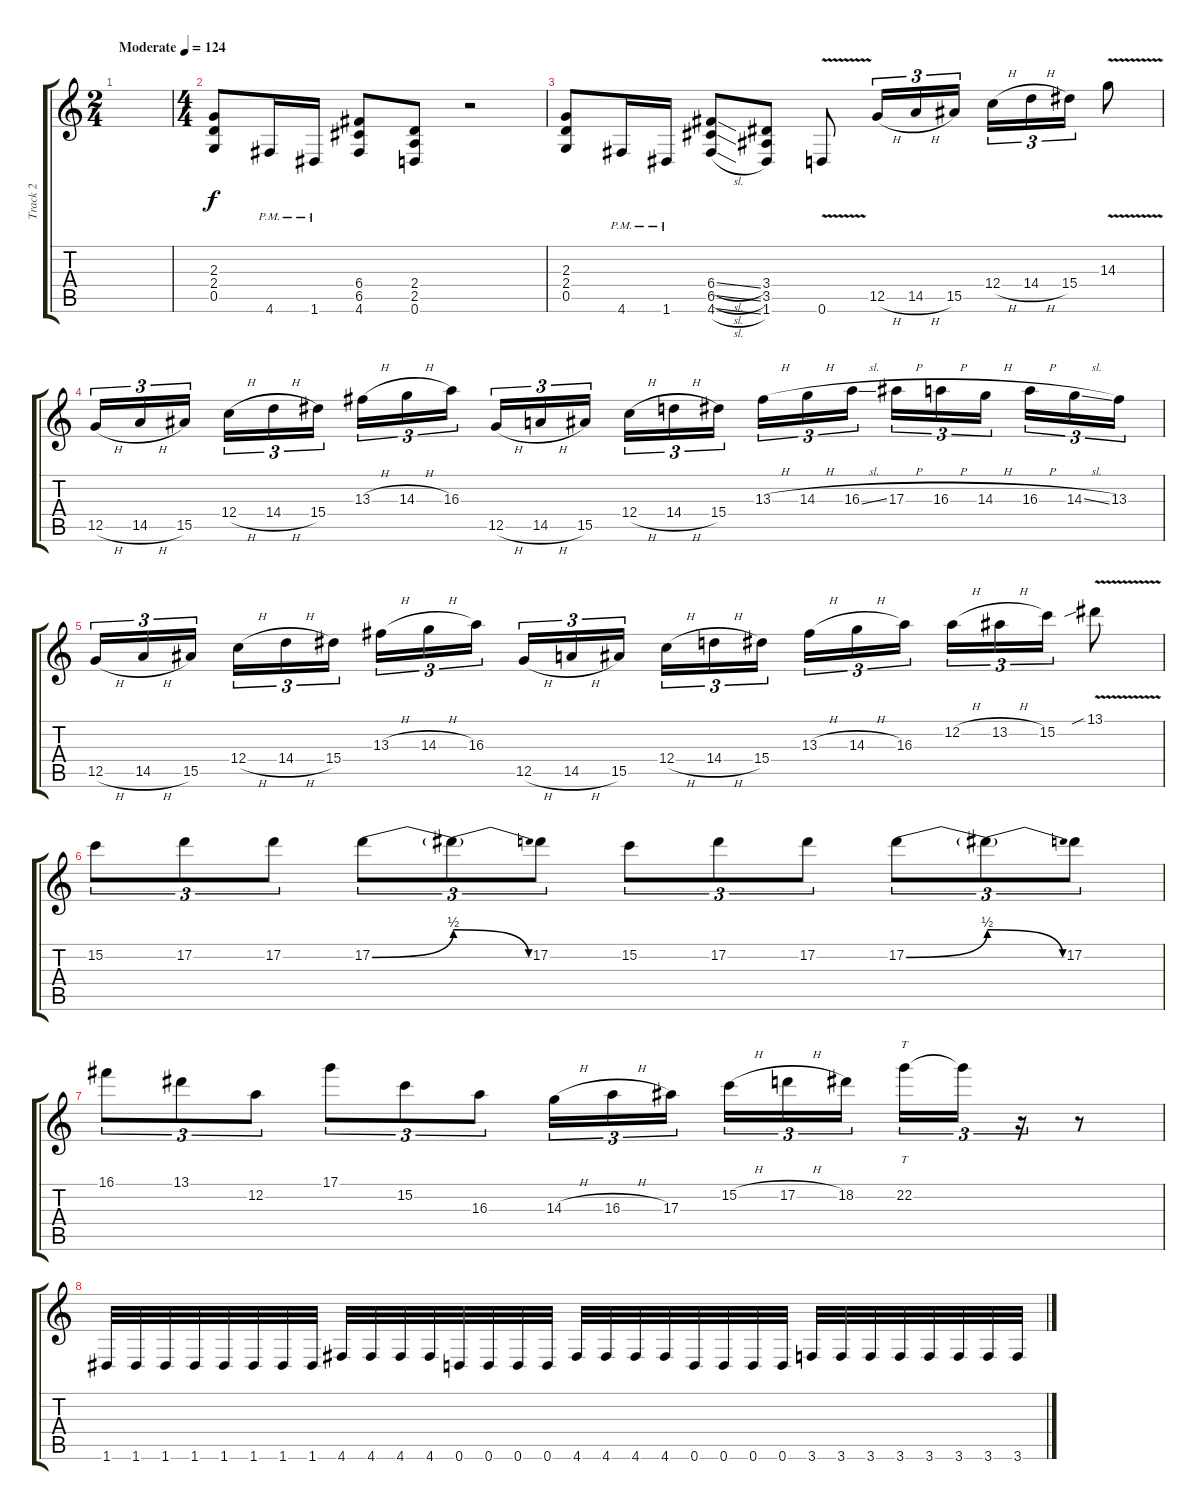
\track ("Track 2" "Track 2") {instrument distortionguitar}
\staff {score tabs}
\tuning (D4 A3 F3 C3 G2 D2) {hide}
\ts (2 4)
\tempo (124 "Moderate")
\clef g2
\ks c
|
\ts (4 4)
(2.3 2.4 0.5).8 4.6{pm}.16 1.6{pm}.16 (6.4 6.5 4.6).8 (2.4 2.5 0.6).8 r.2 |
(2.3 2.4 0.5).8 4.6{pm}.16 1.6{pm}.16 (6.4{sl} 6.5{sl} 4.6{sl}).8 (3.4 3.5 1.6).8 0.6{v}.8 12.5{h}.16{tu (3 2)} 14.5{h}.16{tu (3 2)} 15.5.16{tu (3 2)} 12.4{h}.16{tu (3 2)} 14.4{h}.16{tu (3 2)} 15.4.16{tu (3 2)} 14.3{v}.8 |
12.5{h}.16{tu (3 2)} 14.5{h}.16{tu (3 2)} 15.5.16{tu (3 2) beam splitsecondary} 12.4{h}.16{tu (3 2)} 14.4{h}.16{tu (3 2)} 15.4.16{tu (3 2)} 13.3{h}.16{tu (3 2)} 14.3{h}.16{tu (3 2)} 16.3.16{tu (3 2) beam splitsecondary} 12.5{h}.16{tu (3 2)} 14.5{h}.16{tu (3 2)} 15.5.16{tu (3 2)} 12.4{h}.16{tu (3 2)} 14.4{h}.16{tu (3 2)} 15.4.16{tu (3 2) beam splitsecondary} 13.3{h}.16{tu (3 2)} 14.3{h}.16{tu (3 2)} 16.3{sl}.16{tu (3 2)} 17.3{h}.16{tu (3 2)} 16.3{h}.16{tu (3 2)} 14.3{h}.16{tu (3 2) beam splitsecondary} 16.3{h}.16{tu (3 2)} 14.3{sl}.16{tu (3 2)} 13.3.16{tu (3 2)} |
12.5{h}.16{tu (3 2)} 14.5{h}.16{tu (3 2)} 15.5.16{tu (3 2) beam splitsecondary} 12.4{h}.16{tu (3 2)} 14.4{h}.16{tu (3 2)} 15.4.16{tu (3 2)} 13.3{h}.16{tu (3 2)} 14.3{h}.16{tu (3 2)} 16.3.16{tu (3 2) beam splitsecondary} 12.5{h}.16{tu (3 2)} 14.5{h}.16{tu (3 2)} 15.5.16{tu (3 2)} 12.4{h}.16{tu (3 2)} 14.4{h}.16{tu (3 2)} 15.4.16{tu (3 2) beam splitsecondary} 13.3{h}.16{tu (3 2)} 14.3{h}.16{tu (3 2)} 16.3.16{tu (3 2)} 12.2{h}.16{tu (3 2)} 13.2{h}.16{tu (3 2)} 15.2.16{tu (3 2)} 13.1{v sib}.8 |
15.2.8{tu (3 2)} 17.2.8{tu (3 2)} 17.2.8{tu (3 2)} 17.2{be (bend 0 0 60 2)}.8{tu (3 2)} 17.2{be (release 0 2 60 0) t}.8{tu (3 2)} 17.2.8{tu (3 2)} 15.2.8{tu (3 2)} 17.2.8{tu (3 2)} 17.2.8{tu (3 2)} 17.2{be (bend 0 0 60 2)}.8{tu (3 2)} 17.2{be (release 0 2 60 0) t}.8{tu (3 2)} 17.2.8{tu (3 2)} |
16.1.8{tu (3 2)} 13.1.8{tu (3 2)} 12.2.8{tu (3 2)} 17.1.8{tu (3 2)} 15.2.8{tu (3 2)} 16.3.8{tu (3 2)} 14.3{h}.16{tu (3 2)} 16.3{h}.16{tu (3 2)} 17.3.16{tu (3 2) beam splitsecondary} 15.2{h}.16{tu (3 2)} 17.2{h}.16{tu (3 2)} 18.2.16{tu (3 2)} 22.2.16{tt tu (3 2)} 22.2{t}.16{tu (3 2)} r.16{tu (3 2)} r.8 |
1.6.32 1.6.32 1.6.32 1.6.32 1.6.32 1.6.32 1.6.32 1.6.32 4.6.32 4.6.32 4.6.32 4.6.32 0.6.32 0.6.32 0.6.32 0.6.32 4.6.32 4.6.32 4.6.32 4.6.32 0.6.32 0.6.32 0.6.32 0.6.32 3.6.32 3.6.32 3.6.32 3.6.32 3.6.32 3.6.32 3.6.32 3.6.32
